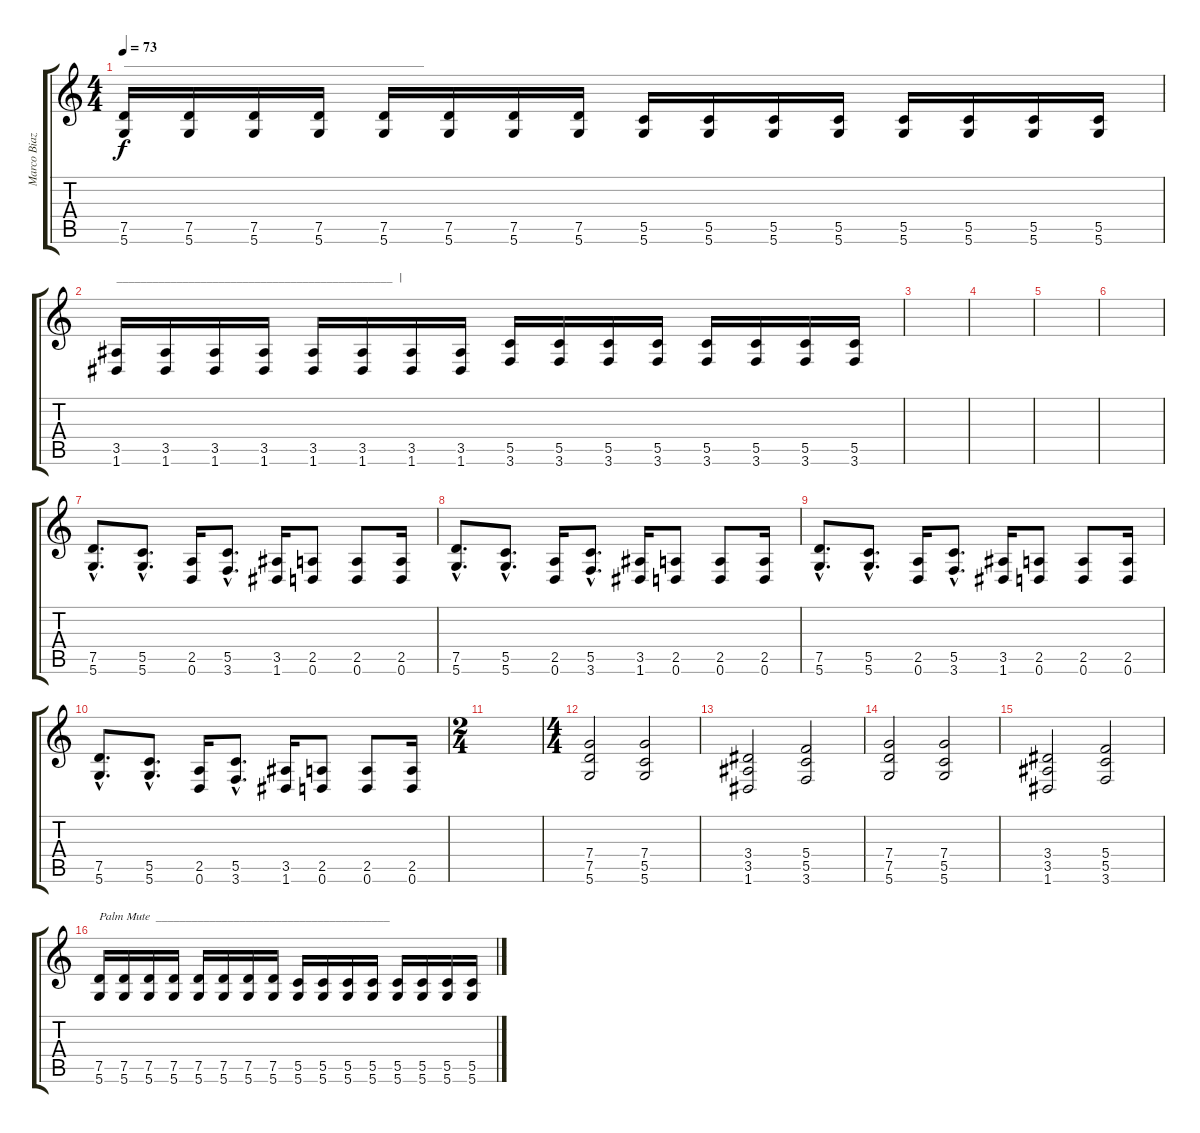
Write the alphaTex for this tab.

\track ("Marco Biazzi" "Marco Biaz") {instrument distortionguitar}
\staff {score tabs}
\tuning (D4 A3 F3 C3 G2 D2) {hide}
\ts (4 4)
\tempo 73
\clef g2
\ks c
(7.5 5.6).16{txt "__________________________________________________" dy f} (7.5 5.6).16 (7.5 5.6).16 (7.5 5.6).16 (7.5 5.6).16 (7.5 5.6).16 (7.5 5.6).16 (7.5 5.6).16 (5.5 5.6).16 (5.5 5.6).16 (5.5 5.6).16 (5.5 5.6).16 (5.5 5.6).16 (5.5 5.6).16 (5.5 5.6).16 (5.5 5.6).16 |
(3.5 1.6).16{txt "______________________________________________  |"} (3.5 1.6).16 (3.5 1.6).16 (3.5 1.6).16 (3.5 1.6).16 (3.5 1.6).16 (3.5 1.6).16 (3.5 1.6).16 (5.5 3.6).16 (5.5 3.6).16 (5.5 3.6).16 (5.5 3.6).16 (5.5 3.6).16 (5.5 3.6).16 (5.5 3.6).16 (5.5 3.6).16 |
|
|
|
|
(7.5{hac} 5.6{hac}).8{d} (5.5{hac} 5.6{hac}).8{d} (2.5 0.6).16 (5.5{hac} 3.6{hac}).8{d} (3.5 1.6).16 (2.5 0.6).8 (2.5 0.6).8 (2.5 0.6).16 |
(7.5{hac} 5.6{hac}).8{d} (5.5{hac} 5.6{hac}).8{d} (2.5 0.6).16 (5.5{hac} 3.6{hac}).8{d} (3.5 1.6).16 (2.5 0.6).8 (2.5 0.6).8 (2.5 0.6).16 |
(7.5{hac} 5.6{hac}).8{d} (5.5{hac} 5.6{hac}).8{d} (2.5 0.6).16 (5.5{hac} 3.6{hac}).8{d} (3.5 1.6).16 (2.5 0.6).8 (2.5 0.6).8 (2.5 0.6).16 |
(7.5{hac} 5.6{hac}).8{d} (5.5{hac} 5.6{hac}).8{d} (2.5 0.6).16 (5.5{hac} 3.6{hac}).8{d} (3.5 1.6).16 (2.5 0.6).8 (2.5 0.6).8 (2.5 0.6).16 |
\ts (2 4)
|
\ts (4 4)
(7.4 7.5 5.6).2 (7.4 5.5 5.6).2 |
(3.4 3.5 1.6).2 (5.4 5.5 3.6).2 |
(7.4 7.5 5.6).2 (7.4 5.5 5.6).2 |
(3.4 3.5 1.6).2 (5.4 5.5 3.6).2 |
(7.5 5.6).16{txt "Palm Mute  _______________________________________"} (7.5 5.6).16 (7.5 5.6).16 (7.5 5.6).16 (7.5 5.6).16 (7.5 5.6).16 (7.5 5.6).16 (7.5 5.6).16 (5.5 5.6).16 (5.5 5.6).16 (5.5 5.6).16 (5.5 5.6).16 (5.5 5.6).16 (5.5 5.6).16 (5.5 5.6).16 (5.5 5.6).16
